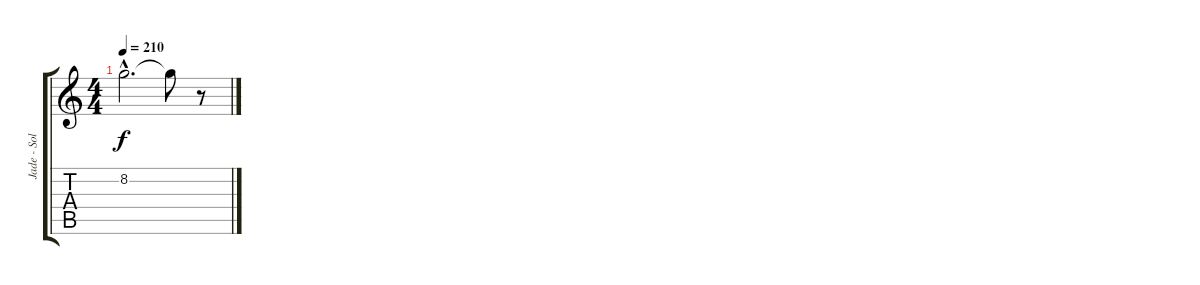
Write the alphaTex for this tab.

\track ("Jade - Solo" "Jade - Sol") {instrument electricguitarjazz}
\staff {score tabs}
\tuning (E4 B3 G3 D3 A2 E2) {hide}
\ts (4 4)
\tempo 210
\clef g2
\ks c
8.2{hac t}.2{d dy f} 8.2{t}.8 r.8
